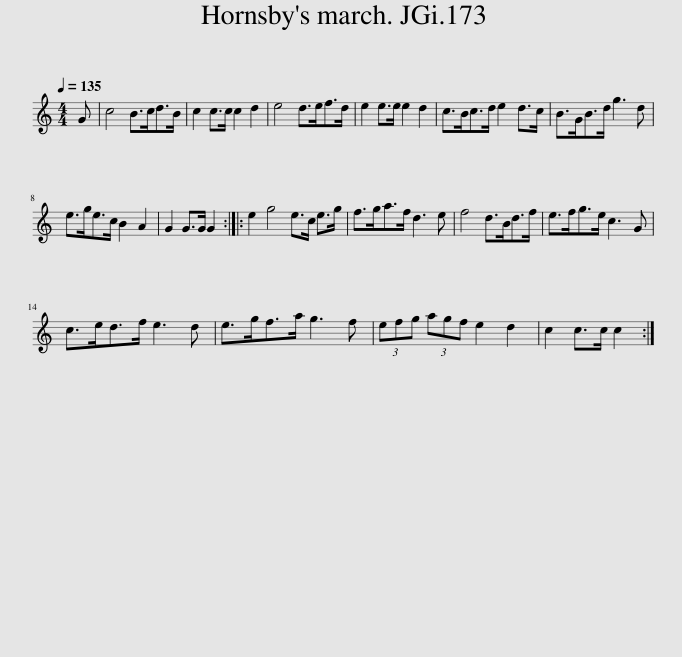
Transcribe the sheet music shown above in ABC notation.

X:1
L:1/8
Q:1/4=135
M:4/4
I:linebreak $
K:C
V:1 treble
V:1
 G | c4 B>cd>B | c2 c>c c2 d2 | e4 d>ef>d | e2 e>e e2 d2 | %5
 c>Bc>d e2 d>c | B>GB>d g3 d |$ e>ge>c B2 A2 | G2 G>G G2 :: e2 g4 e>c e>g | %10
 f>ga>f d3 e | f4 d>Bd>f | e>fg>e c3 G |$ c>ed>f e3 d | e>gf>a g3 f | %15
 (3efg (3agf e2 d2 | c2 c>c c2 :| %17
